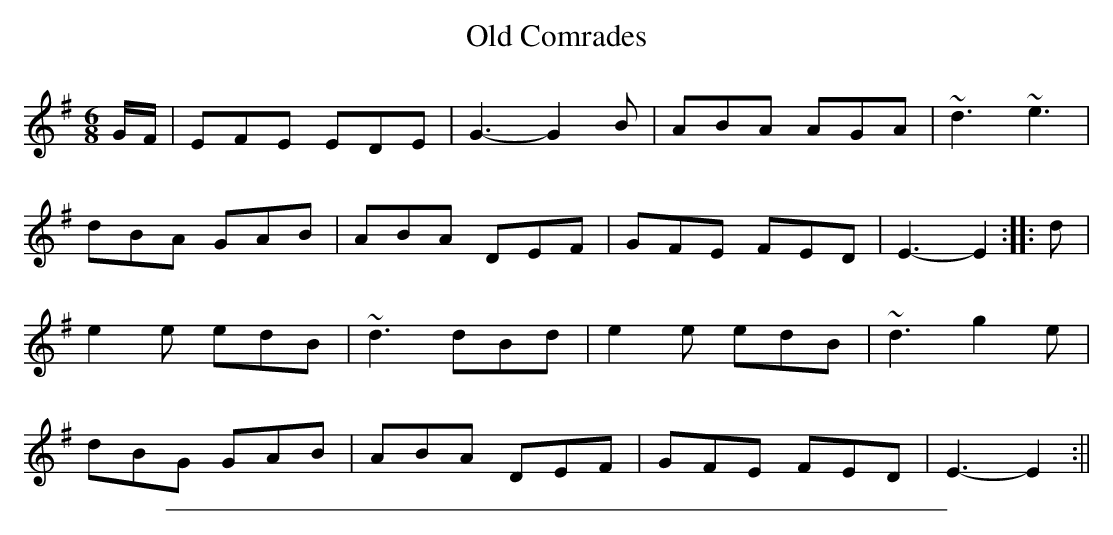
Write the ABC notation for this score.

X:1
T: Old Comrades
M:6/8
L:1/8
K:G
G/F/|EFE EDE|G3-G2 B|ABA AGA|~d3 ~e3|
dBA GAB|ABA DEF|GFE FED|E3-E2:|:d|
e2 e edB|~d3 dBd|e2 e edB|~d3 g2 e|
dBG GAB|ABA DEF|GFE FED|E3-E2:||
